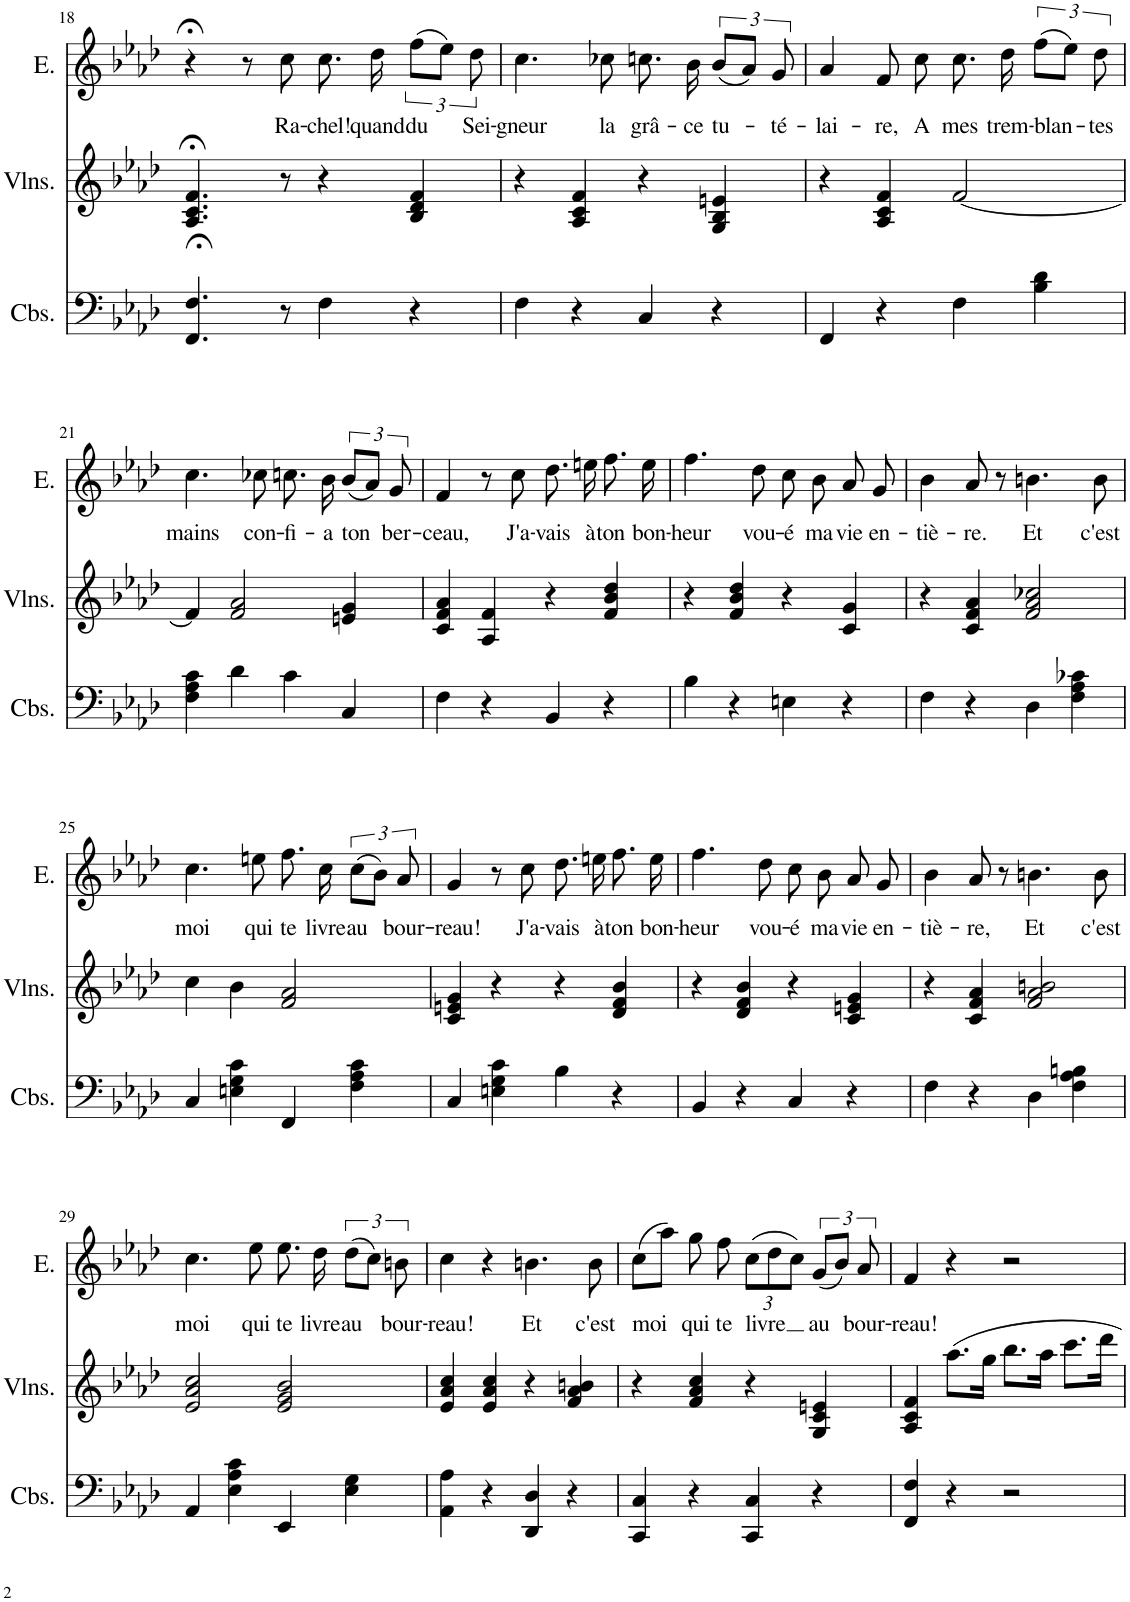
**kern	**kern	**kern	**text
*part3	*part2	*part1	*part1
*staff3	*staff2	*staff1	*staff1
*I"Contrebasses	*I"Violons	*I"Eléazar	*
*I'Cbs.	*I'Vlns.	*I'E.	*
!!LO:PB:g=z
*clefF4	*clefG2	*clefG2	*
*k[b-e-a-d-]	*k[b-e-a-d-]	*k[b-e-a-d-]	*
*M4/4	*M4/4	*M4/4	*
=18	=18	=18	=18
4.FF/;< 4.F/;<	4.A-/;< 4.c/;< 4.f/;<	4r;<	.
.	.	8r	.
!	!	!	!LO:LY:b
8r	8r	8cc\	Ra-
!	!	!	!LO:LY:b
4F\	4r	8.cc\	-chel!
!	!	!	!LO:LY:b
.	.	16dd-\	quand
!	!	!	!LO:LY:b
4r	4B-/ 4d-/ 4f/	(12ff\L	du
.	.	12ee-\J)	.
!	!	!	!LO:LY:b
.	.	12dd-\	Sei-
=19	=19	=19	=19
!	!	!	!LO:LY:b
4F\	4r	4.cc\	-gneur
4r	4A-/ 4c/ 4f/	.	.
!	!	!	!LO:LY:b
.	.	8cc-X\	la
!	!	!	!LO:LY:b
4C/	4r	8.ccn\	grâ-
!	!	!	!LO:LY:b
.	.	16b-\	-ce
!	!	!	!LO:LY:b
4r	4G/ 4B-/ 4en/	(12b-/L	tu-
.	.	12a-/J)	.
!	!	!	!LO:LY:b
.	.	12g/	-té-
=20	=20	=20	=20
!	!	!	!LO:LY:b
4FF/	4r	4a-/	-lai-
!	!	!	!LO:LY:b
4r	4A-/ 4c/ 4f/	8f/	-re,
!	!	!	!LO:LY:b
.	.	8cc\	A
!	!	!	!LO:LY:b
4F\	[2f/	8.cc\	mes
!	!	!	!LO:LY:b
.	.	16dd-\	trem-
!	!	!	!LO:LY:b
4B-\ 4d-\	.	(12ff\L	-blan-
.	.	12ee-\J)	.
!	!	!	!LO:LY:b
.	.	12dd-\	-tes
!!LO:LB:g=z
=21	=21	=21	=21
!	!	!	!LO:LY:b
4F\ 4A-\ 4c\	4f/]	4.cc\	mains
4d-\	2f/ 2a-/	.	.
!	!	!	!LO:LY:b
.	.	8cc-X\	con-
!	!	!	!LO:LY:b
4c\	.	8.ccn\	-fi-
!	!	!	!LO:LY:b
.	.	16b-\	-a
!	!	!	!LO:LY:b
4C/	4en/ 4g/	(12b-/L	ton
.	.	12a-/J)	.
!	!	!	!LO:LY:b
.	.	12g/	ber-
=22	=22	=22	=22
!	!	!	!LO:LY:b
4F\	4c/ 4f/ 4a-/	4f/	-ceau,
4r	4A-/ 4f/	8r	.
!	!	!	!LO:LY:b
.	.	8cc\	J'a-
!	!	!	!LO:LY:b
4BB-/	4r	8.dd-\	-vais
!	!	!	!LO:LY:b
.	.	16een\	à
!	!	!	!LO:LY:b
4r	4f/ 4b-/ 4dd-/	8.ff\	ton
!	!	!	!LO:LY:b
.	.	16ee\	bon-
=23	=23	=23	=23
!	!	!	!LO:LY:b
4B-\	4r	4.ff\	-heur
4r	4f/ 4b-/ 4dd-/	.	.
!	!	!	!LO:LY:b
.	.	8dd-\	vou-
!	!	!	!LO:LY:b
4En\	4r	8cc\	-é
!	!	!	!LO:LY:b
.	.	8b-\	ma
!	!	!	!LO:LY:b
4r	4c/ 4g/	8a-/	vie
!	!	!	!LO:LY:b
.	.	8g/	en-
=24	=24	=24	=24
!	!	!	!LO:LY:b
4F\	4r	4b-\	-tiè-
!	!	!	!LO:LY:b
4r	4c/ 4f/ 4a-/	8a-/	-re.
.	.	8r	.
!	!	!	!LO:LY:b
4D-\	2f/ 2a-/ 2cc-X/	4.bn\	Et
4F\ 4A-\ 4c-X\	.	.	.
!	!	!	!LO:LY:b
.	.	8b\	c'est
!!LO:LB:g=z
=25	=25	=25	=25
!	!	!	!LO:LY:b
4C/	4cc\	4.cc\	moi
4En\ 4G\ 4c\	4b-\	.	.
!	!	!	!LO:LY:b
.	.	8een\	qui
!	!	!	!LO:LY:b
4FF/	2f/ 2a-/	8.ff\	te
!	!	!	!LO:LY:b
.	.	16cc\	livre
!	!	!	!LO:LY:b
4F\ 4A-\ 4c\	.	(12cc\L	au
.	.	12b-\J)	.
!	!	!	!LO:LY:b
.	.	12a-/	bour-
=26	=26	=26	=26
!	!	!	!LO:LY:b
4C/	4c/ 4en/ 4g/	4g/	-reau!
4En\ 4G\ 4c\	4r	8r	.
!	!	!	!LO:LY:b
.	.	8cc\	J'a-
!	!	!	!LO:LY:b
4B-\	4r	8.dd-\	-vais
!	!	!	!LO:LY:b
.	.	16een\	à
!	!	!	!LO:LY:b
4r	4d-/ 4f/ 4b-/	8.ff\	ton
!	!	!	!LO:LY:b
.	.	16ee\	bon-
=27	=27	=27	=27
!	!	!	!LO:LY:b
4BB-/	4r	4.ff\	-heur
4r	4d-/ 4f/ 4b-/	.	.
!	!	!	!LO:LY:b
.	.	8dd-\	vou-
!	!	!	!LO:LY:b
4C/	4r	8cc\	-é
!	!	!	!LO:LY:b
.	.	8b-\	ma
!	!	!	!LO:LY:b
4r	4c/ 4en/ 4g/	8a-/	vie
!	!	!	!LO:LY:b
.	.	8g/	en-
=28	=28	=28	=28
!	!	!	!LO:LY:b
4F\	4r	4b-\	-tiè-
!	!	!	!LO:LY:b
4r	4c/ 4f/ 4a-/	8a-/	-re,
.	.	8r	.
!	!	!	!LO:LY:b
4D-\	2f/ 2a-/ 2bn/	4.bn\	Et
4F\ 4A-\ 4Bn\	.	.	.
!	!	!	!LO:LY:b
.	.	8b\	c'est
!!LO:LB:g=z
=29	=29	=29	=29
!	!	!	!LO:LY:b
4AA-/	2e-/ 2a-/ 2cc/	4.cc\	moi
4E-\ 4A-\ 4c\	.	.	.
!	!	!	!LO:LY:b
.	.	8ee-\	qui
!	!	!	!LO:LY:b
4EE-/	2e-/ 2g/ 2b-/	8.ee-\	te
!	!	!	!LO:LY:b
.	.	16dd-\	livre
!	!	!	!LO:LY:b
4E-\ 4G\	.	(12dd-\L	au
.	.	12cc\J)	.
!	!	!	!LO:LY:b
.	.	12bn\	bour-
=30	=30	=30	=30
!	!	!	!LO:LY:b
4AA-\ 4A-\	4e-/ 4a-/ 4cc/	4cc\	-reau!
4r	4e-/ 4a-/ 4cc/	4r	.
!	!	!	!LO:LY:b
4DD-/ 4D-/	4r	4.bn\	Et
4r	4f/ 4a-/ 4bn/	.	.
!	!	!	!LO:LY:b
.	.	8b\	c'est
=31	=31	=31	=31
!	!	!	!LO:LY:b
4CC/ 4C/	4r	(8cc\L	moi
.	.	8aa-\J)	.
!	!	!	!LO:LY:b
4r	4f/ 4a-/ 4cc/	8gg\	qui
!	!	!	!LO:LY:b
.	.	8ff\	te
*	*	*Xbrackettup	*
!	!	!	!LO:LY:b
4CC/ 4C/	4r	(12cc\L	livre
.	.	12dd-\	.
.	.	12cc\J)	.
*	*	*brackettup	*
!	!	!	!LO:LY:b
4r	4G/ 4c/ 4en/	(12g/L	au
.	.	12b-/J)	.
!	!	!	!LO:LY:b
.	.	12a-/	bour-
=32	=32	=32	=32
!	!	!	!LO:LY:b
4FF/ 4F/	4A-/ 4c/ 4f/	4f/	-reau!
4r	8.aa-\L	4r	.
.	16gg\Jk	.	.
2r	8.bb-\L	2r	.
.	16aa-\Jk	.	.
.	8.ccc\L	.	.
.	16ddd-\Jk	.	.
=	=	=	=
*-	*-	*-	*-
